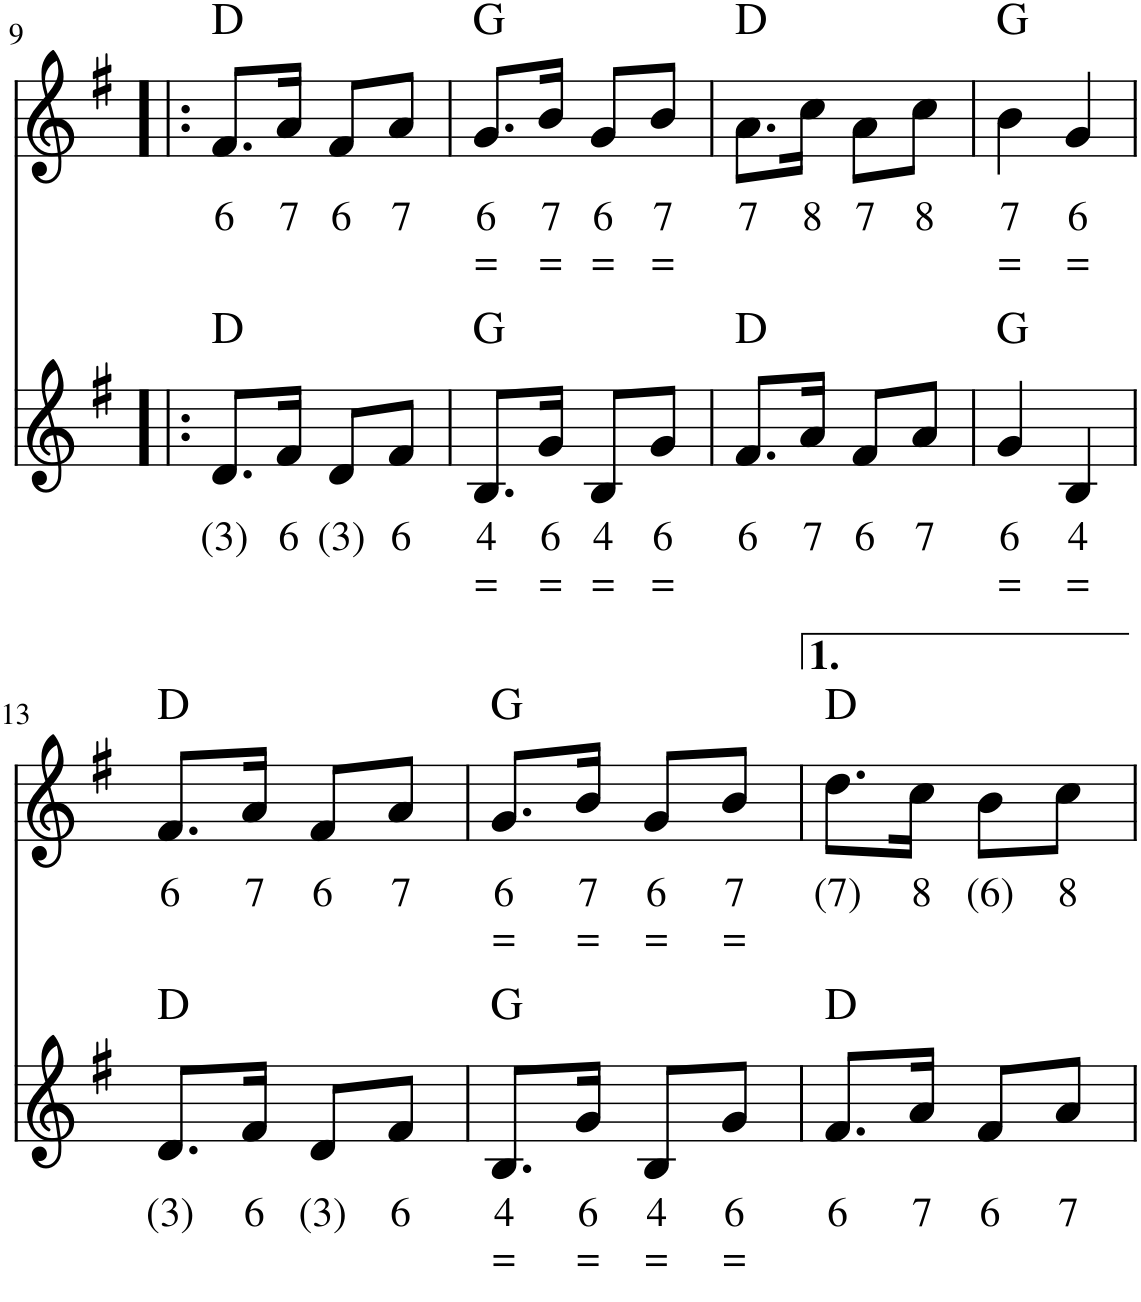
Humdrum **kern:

**kern	**text	**text	**harte	**kern	**text	**text	**harte
*part2	*part2	*part2	*part2	*part1	*part1	*part1	*part1
*staff2	*staff2	*staff2	*	*staff1	*staff1	*staff1	*
*I"Violin	*	*	*	*I"Flute	*	*	*
!!LO:PB:g=z
*clefG2	*	*	*	*clefG2	*	*	*
*k[f#]	*	*	*	*k[f#]	*	*	*
*M2/4	*	*	*	*M2/4	*	*	*
=9!|:	=9!|:	=9!|:	=9!|:	=9!|:	=9!|:	=9!|:	=9!|:
!	!LO:LY:b	!	!	!	!LO:LY:b	!	!
8.d/L	(3)	.	D:maj	8.f#/L	6	.	D:maj
!	!LO:LY:b	!	!	!	!LO:LY:b	!	!
16f#/Jk	6	.	.	16a/Jk	7	.	.
!	!LO:LY:b	!	!	!	!LO:LY:b	!	!
8d/L	(3)	.	.	8f#/L	6	.	.
!	!LO:LY:b	!	!	!	!LO:LY:b	!	!
8f#/J	6	.	.	8a/J	7	.	.
=10	=10	=10	=10	=10	=10	=10	=10
!	!LO:LY:b	!LO:LY:b	!	!	!LO:LY:b	!LO:LY:b	!
8.B/L	4	=	G:maj	8.g/L	6	=	G:maj
!	!LO:LY:b	!LO:LY:b	!	!	!LO:LY:b	!LO:LY:b	!
16g/Jk	6	=	.	16b/Jk	7	=	.
!	!LO:LY:b	!LO:LY:b	!	!	!LO:LY:b	!LO:LY:b	!
8B/L	4	=	.	8g/L	6	=	.
!	!LO:LY:b	!LO:LY:b	!	!	!LO:LY:b	!LO:LY:b	!
8g/J	6	=	.	8b/J	7	=	.
=11	=11	=11	=11	=11	=11	=11	=11
!	!LO:LY:b	!	!	!	!LO:LY:b	!	!
8.f#/L	6	.	D:maj	8.a\L	7	.	D:maj
!	!LO:LY:b	!	!	!	!LO:LY:b	!	!
16a/Jk	7	.	.	16cc\Jk	8	.	.
!	!LO:LY:b	!	!	!	!LO:LY:b	!	!
8f#/L	6	.	.	8a\L	7	.	.
!	!LO:LY:b	!	!	!	!LO:LY:b	!	!
8a/J	7	.	.	8cc\J	8	.	.
=12	=12	=12	=12	=12	=12	=12	=12
!	!LO:LY:b	!LO:LY:b	!	!	!LO:LY:b	!LO:LY:b	!
4g/	6	=	G:maj	4b\	7	=	G:maj
!	!LO:LY:b	!LO:LY:b	!	!	!LO:LY:b	!LO:LY:b	!
4B/	4	=	.	4g/	6	=	.
!!LO:LB:g=z
=13	=13	=13	=13	=13	=13	=13	=13
!	!LO:LY:b	!	!	!	!LO:LY:b	!	!
8.d/L	(3)	.	D:maj	8.f#/L	6	.	D:maj
!	!LO:LY:b	!	!	!	!LO:LY:b	!	!
16f#/Jk	6	.	.	16a/Jk	7	.	.
!	!LO:LY:b	!	!	!	!LO:LY:b	!	!
8d/L	(3)	.	.	8f#/L	6	.	.
!	!LO:LY:b	!	!	!	!LO:LY:b	!	!
8f#/J	6	.	.	8a/J	7	.	.
=14	=14	=14	=14	=14	=14	=14	=14
!	!LO:LY:b	!LO:LY:b	!	!	!LO:LY:b	!LO:LY:b	!
8.B/L	4	=	G:maj	8.g/L	6	=	G:maj
!	!LO:LY:b	!LO:LY:b	!	!	!LO:LY:b	!LO:LY:b	!
16g/Jk	6	=	.	16b/Jk	7	=	.
!	!LO:LY:b	!LO:LY:b	!	!	!LO:LY:b	!LO:LY:b	!
8B/L	4	=	.	8g/L	6	=	.
!	!LO:LY:b	!LO:LY:b	!	!	!LO:LY:b	!LO:LY:b	!
8g/J	6	=	.	8b/J	7	=	.
=15	=15	=15	=15	=15	=15	=15	=15
!	!LO:LY:b	!	!	!	!LO:LY:b	!	!
8.f#/L	6	.	D:maj	8.dd\L	(7)	.	D:maj
!	!LO:LY:b	!	!	!	!LO:LY:b	!	!
16a/Jk	7	.	.	16cc\Jk	8	.	.
!	!LO:LY:b	!	!	!	!LO:LY:b	!	!
8f#/L	6	.	.	8b\L	(6)	.	.
!	!LO:LY:b	!	!	!	!LO:LY:b	!	!
8a/J	7	.	.	8cc\J	8	.	.
=	=	=	=	=	=	=	=
*-	*-	*-	*-	*-	*-	*-	*-
